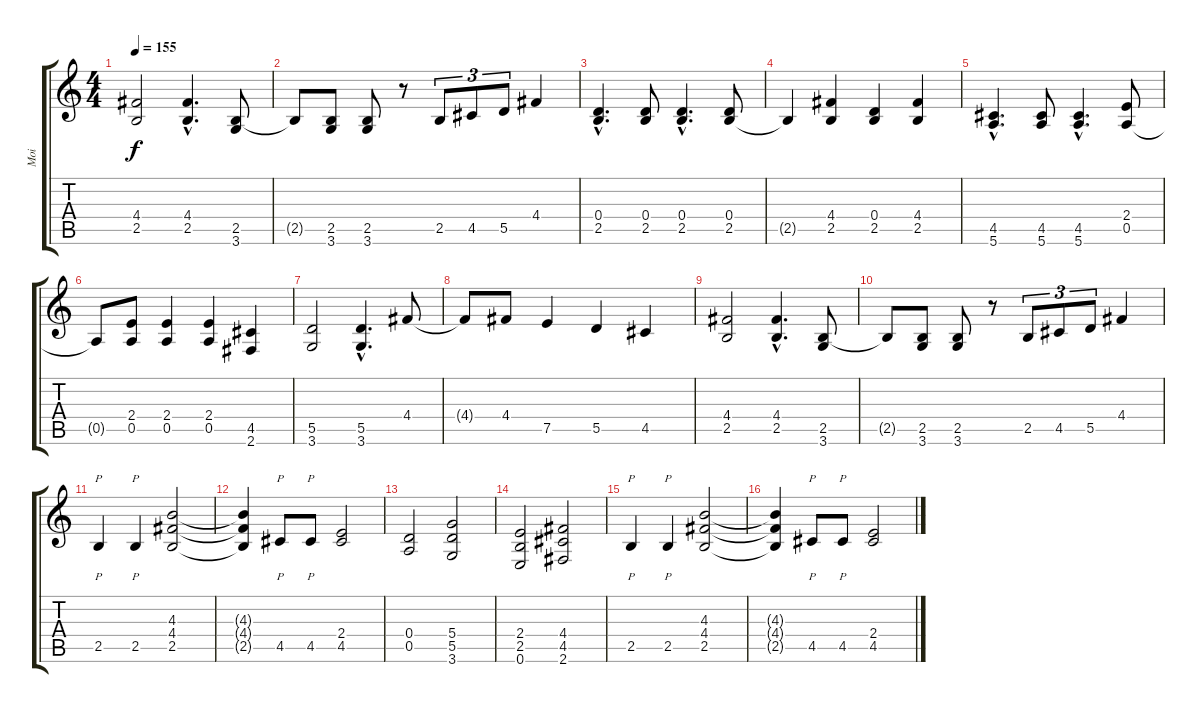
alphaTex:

\track ("Moi" "Moi") {instrument distortionguitar}
\staff {score tabs}
\tuning (E4 B3 G3 D3 A2 E2) {hide}
\ts (4 4)
\tempo 155
\clef g2
\ks c
(4.4 2.5).2{dy f} (4.4{hac} 2.5{hac}).4{d} (2.5 3.6).8 |
2.5{t}.8 (2.5 3.6).8 (2.5 3.6).8 r.8 2.5.8{tu (3 2)} 4.5.8{tu (3 2)} 5.5.8{tu (3 2)} 4.4.4 |
(0.4{hac} 2.5{hac}).4{d} (0.4 2.5).8 (0.4{hac} 2.5{hac}).4{d} (0.4 2.5).8 |
2.5{t}.4 (4.4 2.5).4 (0.4 2.5).4 (4.4 2.5).4 |
(4.5{hac} 5.6{hac}).4{d} (4.5 5.6).8 (4.5{hac} 5.6{hac}).4{d} (2.4 0.5).8 |
0.5{t}.8 (2.4 0.5).8 (2.4 0.5).4 (2.4 0.5).4 (4.5 2.6).4 |
(5.5 3.6).2 (5.5{hac} 3.6{hac}).4{d} 4.4.8 |
4.4{t}.8 4.4.8 7.5.4 5.5.4 4.5.4 |
(4.4 2.5).2 (4.4{hac} 2.5{hac}).4{d} (2.5 3.6).8 |
2.5{t}.8 (2.5 3.6).8 (2.5 3.6).8 r.8 2.5.8{tu (3 2)} 4.5.8{tu (3 2)} 5.5.8{tu (3 2)} 4.4.4 |
2.5.4{p} 2.5.4{p} (4.3 4.4 2.5).2 |
(4.3{t} 4.4{t} 2.5{t}).4 4.5.8{p} 4.5.8{p} (2.4 4.5).2 |
(0.4 0.5).2 (5.4 5.5 3.6).2 |
(2.4 2.5 0.6).2 (4.4 4.5 2.6).2 |
2.5.4{p} 2.5.4{p} (4.3 4.4 2.5).2 |
(4.3{t} 4.4{t} 2.5{t}).4 4.5.8{p} 4.5.8{p} (2.4 4.5).2
